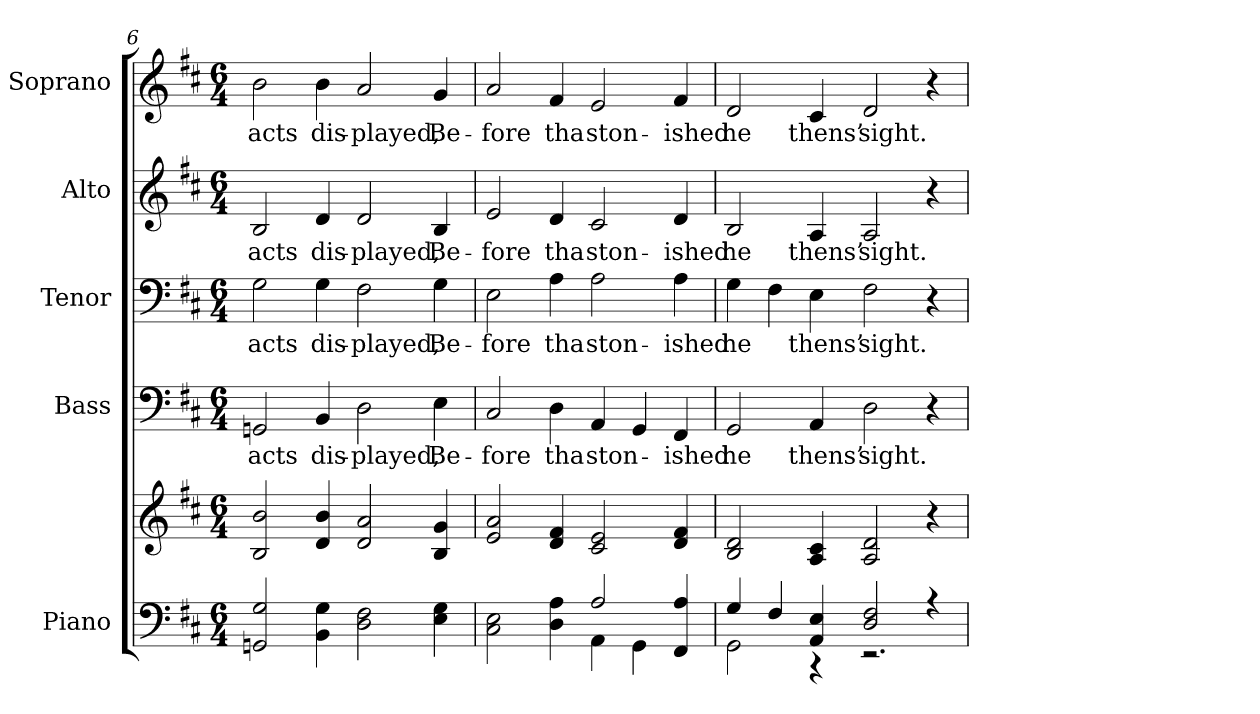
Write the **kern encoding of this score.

**kern	**kern	**kern	**text	**kern	**text	**kern	**text	**kern	**text
*part5	*part5	*part4	*part4	*part3	*part3	*part2	*part2	*part1	*part1
*staff6	*staff5	*staff4	*staff4	*staff3	*staff3	*staff2	*staff2	*staff1	*staff1
*I"Piano	*	*I"Bass	*	*I"Tenor	*	*I"Alto	*	*I"Soprano	*
*I'Pno.	*	*I'B.	*	*I'T.	*	*I'A.	*	*I'S.	*
*clefF4	*clefG2	*clefF4	*	*clefF4	*	*clefG2	*	*clefG2	*
*k[f#c#]	*k[f#c#]	*k[f#c#]	*	*k[f#c#]	*	*k[f#c#]	*	*k[f#c#]	*
*D:	*D:	*D:	*	*D:	*	*D:	*	*D:	*
*M6/4	*M6/4	*M6/4	*	*M6/4	*	*M6/4	*	*M6/4	*
=6	=6	=6	=6	=6	=6	=6	=6	=6	=6
!	!	!	!LO:LY:b:color=#000000	!	!	!	!	!	!
!	!	!	!	!	!LO:LY:b:color=#000000	!	!	!	!
!	!	!	!	!	!	!	!LO:LY:b:color=#000000	!	!
!	!	!	!	!	!	!	!	!	!LO:LY:b:color=#000000
2GGni/ 2Gi	2Bi/ 2bi	2GGni/	acts	2Gi\	acts	2Bi/	acts	2bi\	acts
!	!	!	!LO:LY:b:color=#000000	!	!	!	!	!	!
!	!	!	!	!	!LO:LY:b:color=#000000	!	!	!	!
!	!	!	!	!	!	!	!LO:LY:b:color=#000000	!	!
!	!	!	!	!	!	!	!	!	!LO:LY:b:color=#000000
4BBi\ 4Gi	4di/ 4bi	4BBi/	dis-	4Gi\	dis-	4di/	dis-	4bi\	dis-
!	!	!	!LO:LY:b:color=#000000	!	!	!	!	!	!
!	!	!	!	!	!LO:LY:b:color=#000000	!	!	!	!
!	!	!	!	!	!	!	!LO:LY:b:color=#000000	!	!
!	!	!	!	!	!	!	!	!	!LO:LY:b:color=#000000
2Di\ 2F#i	2di/ 2ai	2Di\	-played,	2F#i\	-played,	2di/	-played,	2ai/	-played,
!	!	!	!LO:LY:b:color=#000000	!	!	!	!	!	!
!	!	!	!	!	!LO:LY:b:color=#000000	!	!	!	!
!	!	!	!	!	!	!	!LO:LY:b:color=#000000	!	!
!	!	!	!	!	!	!	!	!	!LO:LY:b:color=#000000
4Ei\ 4Gi	4Bi/ 4gi	4Ei\	Be-	4Gi\	Be-	4Bi/	Be-	4gi/	Be-
!!LO:LB:g=z
=7	=7	=7	=7	=7	=7	=7	=7	=7	=7
*^	*	*	*	*	*	*	*	*	*
!	!	!	!	!LO:LY:b:color=#000000	!	!	!	!	!	!
!	!	!	!	!	!	!LO:LY:b:color=#000000	!	!	!	!
!	!	!	!	!	!	!	!	!LO:LY:b:color=#000000	!	!
!	!	!	!	!	!	!	!	!	!	!LO:LY:b:color=#000000
2C#i\ 2Ei	2.ryy	2ei/ 2ai	2C#i/	-fore	2Ei\	-fore	2ei/	-fore	2ai/	-fore
!	!	!	!	!LO:LY:b:color=#000000	!	!	!	!	!	!
!	!	!	!	!	!	!LO:LY:b:color=#000000	!	!	!	!
!	!	!	!	!	!	!	!	!LO:LY:b:color=#000000	!	!
!	!	!	!	!	!	!	!	!	!	!LO:LY:b:color=#000000
4Di\ 4Ai	.	4di/ 4f#i	4Di\	tha	4Ai\	tha	4di/	tha	4f#i/	tha
!	!	!	!	!LO:LY:b:color=#000000	!	!	!	!	!	!
!	!	!	!	!	!	!LO:LY:b:color=#000000	!	!	!	!
!	!	!	!	!	!	!	!	!LO:LY:b:color=#000000	!	!
!	!	!	!	!	!	!	!	!	!	!LO:LY:b:color=#000000
2Ai/	4AAi\	2c#i/ 2ei	4AAi/	ston-	2Ai\	ston-	2c#i/	ston-	2ei/	ston-
.	4GGi\	.	4GGi/	.	.	.	.	.	.	.
!	!	!	!	!LO:LY:b:color=#000000	!	!	!	!	!	!
!	!	!	!	!	!	!LO:LY:b:color=#000000	!	!	!	!
!	!	!	!	!	!	!	!	!LO:LY:b:color=#000000	!	!
!	!	!	!	!	!	!	!	!	!	!LO:LY:b:color=#000000
4FF#i/ 4Ai	4ryy	4di/ 4f#i	4FF#i/	-ished	4Ai\	-ished	4di/	-ished	4f#i/	-ished
=8	=8	=8	=8	=8	=8	=8	=8	=8	=8	=8
!	!	!	!	!LO:LY:b:color=#000000	!	!	!	!	!	!
!	!	!	!	!	!	!LO:LY:b:color=#000000	!	!	!	!
!	!	!	!	!	!	!	!	!LO:LY:b:color=#000000	!	!
!	!	!	!	!	!	!	!	!	!	!LO:LY:b:color=#000000
4Gi/	2GGi\	2Bi/ 2di	2GGi/	he	4Gi\	he	2Bi/	he	2di/	he
4F#i/	.	.	.	.	4F#i\	.	.	.	.	.
!	!	!	!	!LO:LY:b:color=#000000	!	!	!	!	!	!
!	!	!	!	!	!	!LO:LY:b:color=#000000	!	!	!	!
!	!	!	!	!	!	!	!	!LO:LY:b:color=#000000	!	!
!	!	!	!	!	!	!	!	!	!	!LO:LY:b:color=#000000
4AAi/ 4Ei	4r	4Ai/ 4c#i	4AAi/	thens’	4Ei\	thens’	4Ai/	thens’	4c#i/	thens’
!	!	!	!	!LO:LY:b:color=#000000	!	!	!	!	!	!
!	!	!	!	!	!	!LO:LY:b:color=#000000	!	!	!	!
!	!	!	!	!	!	!	!	!LO:LY:b:color=#000000	!	!
!	!	!	!	!	!	!	!	!	!	!LO:LY:b:color=#000000
2Di/ 2F#i	2.r	2Ai/ 2di	2Di\	sight.	2F#i\	sight.	2Ai/	sight.	2di/	sight.
4r	.	4r	4r	.	4r	.	4r	.	4r	.
*v	*v	*	*	*	*	*	*	*	*	*
=	=	=	=	=	=	=	=	=	=
*-	*-	*-	*-	*-	*-	*-	*-	*-	*-
